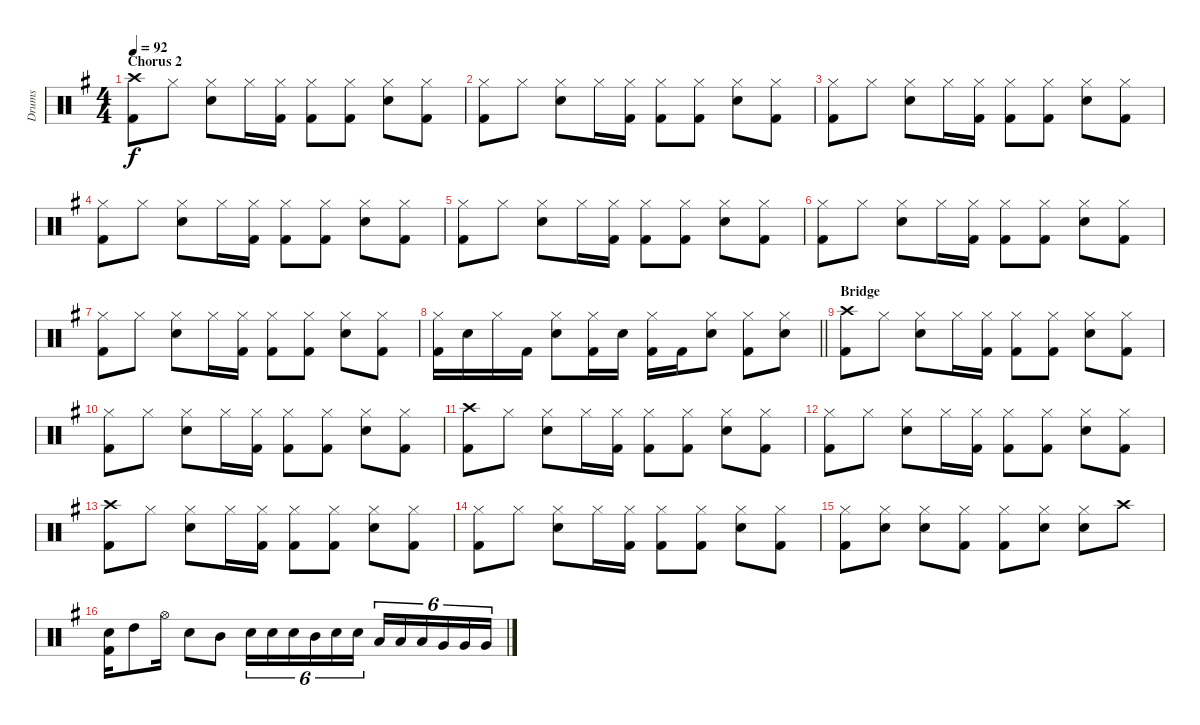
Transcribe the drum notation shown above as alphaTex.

\track ("Drums" "Drums") {instrument percussion}
\staff {score}
\articulation defaults
\ts (4 4)
\section ("" "Chorus 2")
\tempo 92
\clef neutral
\ks g
("Crash high (hit)" "Kick (hit) 2").8{dy f} "Hi-Hat (closed)".8 ("Hi-Hat (closed)" "Snare (hit) 2").8 "Hi-Hat (closed)".16 ("Hi-Hat (closed)" "Kick (hit) 2").16 ("Hi-Hat (closed)" "Kick (hit) 2").8 ("Hi-Hat (closed)" "Kick (hit) 2").8 ("Hi-Hat (closed)" "Snare (hit) 2").8 ("Hi-Hat (closed)" "Kick (hit) 2").8 |
("Hi-Hat (closed)" "Kick (hit) 2").8 "Hi-Hat (closed)".8 ("Hi-Hat (closed)" "Snare (hit) 2").8 "Hi-Hat (closed)".16 ("Hi-Hat (closed)" "Kick (hit) 2").16 ("Hi-Hat (closed)" "Kick (hit) 2").8 ("Hi-Hat (closed)" "Kick (hit) 2").8 ("Hi-Hat (closed)" "Snare (hit) 2").8 ("Hi-Hat (closed)" "Kick (hit) 2").8 |
("Hi-Hat (closed)" "Kick (hit) 2").8 "Hi-Hat (closed)".8 ("Hi-Hat (closed)" "Snare (hit) 2").8 "Hi-Hat (closed)".16 ("Hi-Hat (closed)" "Kick (hit) 2").16 ("Hi-Hat (closed)" "Kick (hit) 2").8 ("Hi-Hat (closed)" "Kick (hit) 2").8 ("Hi-Hat (closed)" "Snare (hit) 2").8 ("Hi-Hat (closed)" "Kick (hit) 2").8 |
("Hi-Hat (closed)" "Kick (hit) 2").8 "Hi-Hat (closed)".8 ("Hi-Hat (closed)" "Snare (hit) 2").8 "Hi-Hat (closed)".16 ("Hi-Hat (closed)" "Kick (hit) 2").16 ("Hi-Hat (closed)" "Kick (hit) 2").8 ("Hi-Hat (closed)" "Kick (hit) 2").8 ("Hi-Hat (closed)" "Snare (hit) 2").8 ("Hi-Hat (closed)" "Kick (hit) 2").8 |
("Hi-Hat (closed)" "Kick (hit) 2").8 "Hi-Hat (closed)".8 ("Hi-Hat (closed)" "Snare (hit) 2").8 "Hi-Hat (closed)".16 ("Hi-Hat (closed)" "Kick (hit) 2").16 ("Hi-Hat (closed)" "Kick (hit) 2").8 ("Hi-Hat (closed)" "Kick (hit) 2").8 ("Hi-Hat (closed)" "Snare (hit) 2").8 ("Hi-Hat (closed)" "Kick (hit) 2").8 |
("Hi-Hat (closed)" "Kick (hit) 2").8 "Hi-Hat (closed)".8 ("Hi-Hat (closed)" "Snare (hit) 2").8 "Hi-Hat (closed)".16 ("Hi-Hat (closed)" "Kick (hit) 2").16 ("Hi-Hat (closed)" "Kick (hit) 2").8 ("Hi-Hat (closed)" "Kick (hit) 2").8 ("Hi-Hat (closed)" "Snare (hit) 2").8 ("Hi-Hat (closed)" "Kick (hit) 2").8 |
("Hi-Hat (closed)" "Kick (hit) 2").8 "Hi-Hat (closed)".8 ("Hi-Hat (closed)" "Snare (hit) 2").8 "Hi-Hat (closed)".16 ("Hi-Hat (closed)" "Kick (hit) 2").16 ("Hi-Hat (closed)" "Kick (hit) 2").8 ("Hi-Hat (closed)" "Kick (hit) 2").8 ("Hi-Hat (closed)" "Snare (hit) 2").8 ("Hi-Hat (closed)" "Kick (hit) 2").8 |
\barLineRight lightlight
("Hi-Hat (closed)" "Kick (hit) 2").16 "Snare (hit) 2".16 "Hi-Hat (closed)".16 "Kick (hit) 2".16 ("Hi-Hat (closed)" "Snare (hit) 2").8 ("Hi-Hat (closed)" "Kick (hit) 2").16 "Snare (hit) 2".16 ("Hi-Hat (closed)" "Kick (hit) 2").16 "Kick (hit) 2".16 ("Hi-Hat (closed)" "Snare (hit) 2").8 ("Hi-Hat (closed)" "Kick (hit) 2").8 ("Hi-Hat (closed)" "Snare (hit) 2").8 |
\section ("" "Bridge")
("Crash high (hit)" "Kick (hit) 2").8 "Hi-Hat (closed)".8 ("Hi-Hat (closed)" "Snare (hit) 2").8 "Hi-Hat (closed)".16 ("Hi-Hat (closed)" "Kick (hit) 2").16 ("Hi-Hat (closed)" "Kick (hit) 2").8 ("Hi-Hat (closed)" "Kick (hit) 2").8 ("Hi-Hat (closed)" "Snare (hit) 2").8 ("Hi-Hat (closed)" "Kick (hit) 2").8 |
("Hi-Hat (closed)" "Kick (hit) 2").8 "Hi-Hat (closed)".8 ("Hi-Hat (closed)" "Snare (hit) 2").8 "Hi-Hat (closed)".16 ("Hi-Hat (closed)" "Kick (hit) 2").16 ("Hi-Hat (closed)" "Kick (hit) 2").8 ("Hi-Hat (closed)" "Kick (hit) 2").8 ("Hi-Hat (closed)" "Snare (hit) 2").8 ("Hi-Hat (closed)" "Kick (hit) 2").8 |
("Crash high (hit)" "Kick (hit) 2").8 "Hi-Hat (closed)".8 ("Hi-Hat (closed)" "Snare (hit) 2").8 "Hi-Hat (closed)".16 ("Hi-Hat (closed)" "Kick (hit) 2").16 ("Hi-Hat (closed)" "Kick (hit) 2").8 ("Hi-Hat (closed)" "Kick (hit) 2").8 ("Hi-Hat (closed)" "Snare (hit) 2").8 ("Hi-Hat (closed)" "Kick (hit) 2").8 |
("Hi-Hat (closed)" "Kick (hit) 2").8 "Hi-Hat (closed)".8 ("Hi-Hat (closed)" "Snare (hit) 2").8 "Hi-Hat (closed)".16 ("Hi-Hat (closed)" "Kick (hit) 2").16 ("Hi-Hat (closed)" "Kick (hit) 2").8 ("Hi-Hat (closed)" "Kick (hit) 2").8 ("Hi-Hat (closed)" "Snare (hit) 2").8 ("Hi-Hat (closed)" "Kick (hit) 2").8 |
("Crash high (hit)" "Kick (hit) 2").8 "Hi-Hat (closed)".8 ("Hi-Hat (closed)" "Snare (hit) 2").8 "Hi-Hat (closed)".16 ("Hi-Hat (closed)" "Kick (hit) 2").16 ("Hi-Hat (closed)" "Kick (hit) 2").8 ("Hi-Hat (closed)" "Kick (hit) 2").8 ("Hi-Hat (closed)" "Snare (hit) 2").8 ("Hi-Hat (closed)" "Kick (hit) 2").8 |
("Hi-Hat (closed)" "Kick (hit) 2").8 "Hi-Hat (closed)".8 ("Hi-Hat (closed)" "Snare (hit) 2").8 "Hi-Hat (closed)".16 ("Hi-Hat (closed)" "Kick (hit) 2").16 ("Hi-Hat (closed)" "Kick (hit) 2").8 ("Hi-Hat (closed)" "Kick (hit) 2").8 ("Hi-Hat (closed)" "Snare (hit) 2").8 ("Hi-Hat (closed)" "Kick (hit) 2").8 |
("Hi-Hat (closed)" "Kick (hit) 2").8 ("Hi-Hat (closed)" "Snare (hit) 2").8 ("Hi-Hat (closed)" "Snare (hit) 2").8 ("Hi-Hat (closed)" "Kick (hit) 2").8 ("Hi-Hat (closed)" "Kick (hit) 2").8 ("Hi-Hat (closed)" "Snare (hit) 2").8 ("Hi-Hat (closed)" "Snare (hit) 2").8 "Crash high (hit)".8 |
("Snare (hit) 2" "Kick (hit) 2").16 "High Tom (hit)".8 "Hi-Hat (open)".16 "Snare (hit) 2".8 "Mid Tom (hit)".8 "Snare (hit) 2".16{tu (6 4)} "Snare (hit) 2".16{tu (6 4)} "Snare (hit) 2".16{tu (6 4)} "Mid Tom (hit)".16{tu (6 4)} "Snare (hit) 2".16{tu (6 4)} "Snare (hit) 2".16{tu (6 4)} "Low Tom (hit)".16{tu (6 4)} "Low Tom (hit)".16{tu (6 4)} "Low Tom (hit)".16{tu (6 4)} "Very Low Tom (hit)".16{tu (6 4)} "Very Low Tom (hit)".16{tu (6 4)} "Very Low Tom (hit)".16{tu (6 4)}
